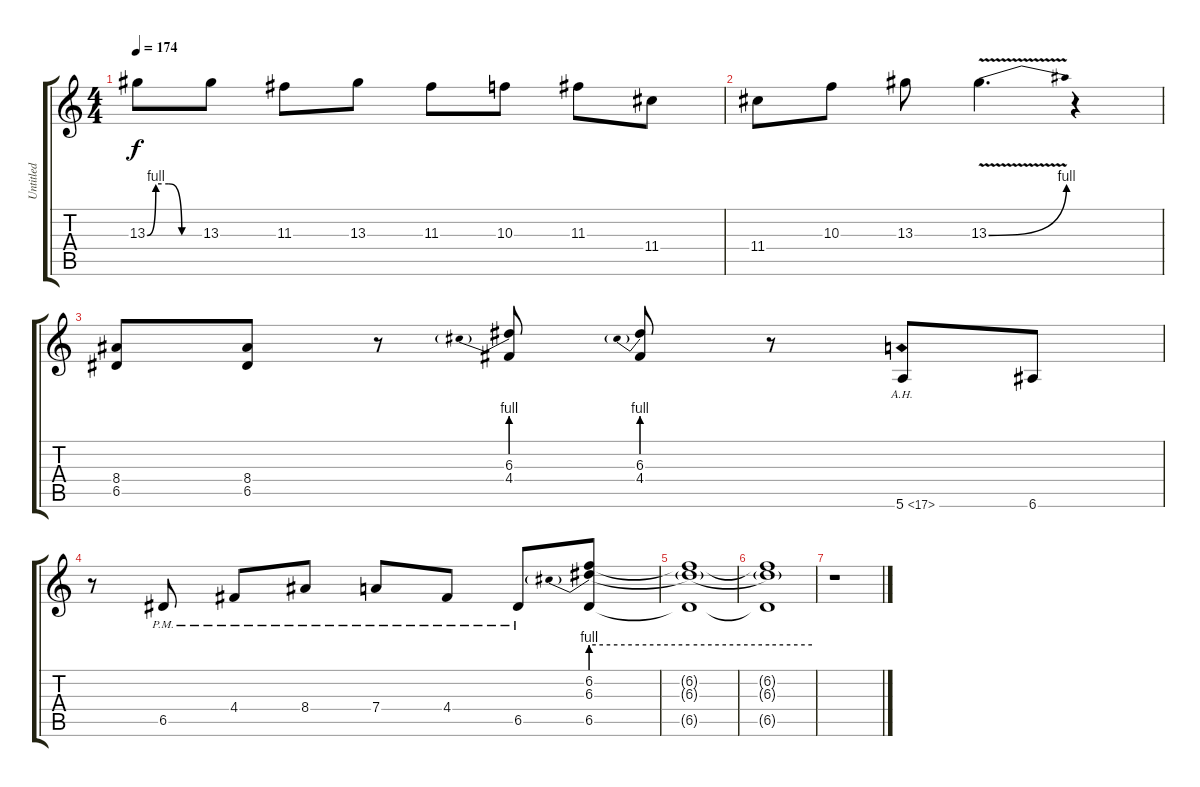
\track ("Untitled" "Untitled") {instrument overdrivenguitar}
\staff {score tabs}
\tuning (E4 B3 G3 D3 A2 E2) {hide}
\ts (4 4)
\tempo 174
\clef g2
\ks c
13.3{be (custom 0 0 10 4 25 4 40 0 60 0)}.8{dy f} 13.3.8 11.3.8 13.3.8 11.3.8 10.3.8 11.3.8 11.4.8 |
11.4.8 10.3.8 13.3.8 13.3{be (bend 0 0 60 4) v}.4{d} r.4 |
(8.4 6.5).8 (8.4 6.5).8 r.8 (6.3{be (prebend 0 4 60 4)} 4.4).8 (6.3{be (prebend 0 4 60 4)} 4.4).8 r.8 5.6{ah 12}.8 6.6.8 |
r.8 6.5{pm}.8 4.4{pm}.8 8.4{pm}.8 7.4{pm}.8 4.4{pm}.8 6.5{pm}.8 (6.2 6.3{be (prebend 0 4 60 4)} 6.5).8 |
(6.2{t} 6.3{be (hold 0 4 60 4) t} 6.5{t}).1 |
(6.2{t} 6.3{be (hold 0 4 60 4) t} 6.5{t}).1 |
r.1
